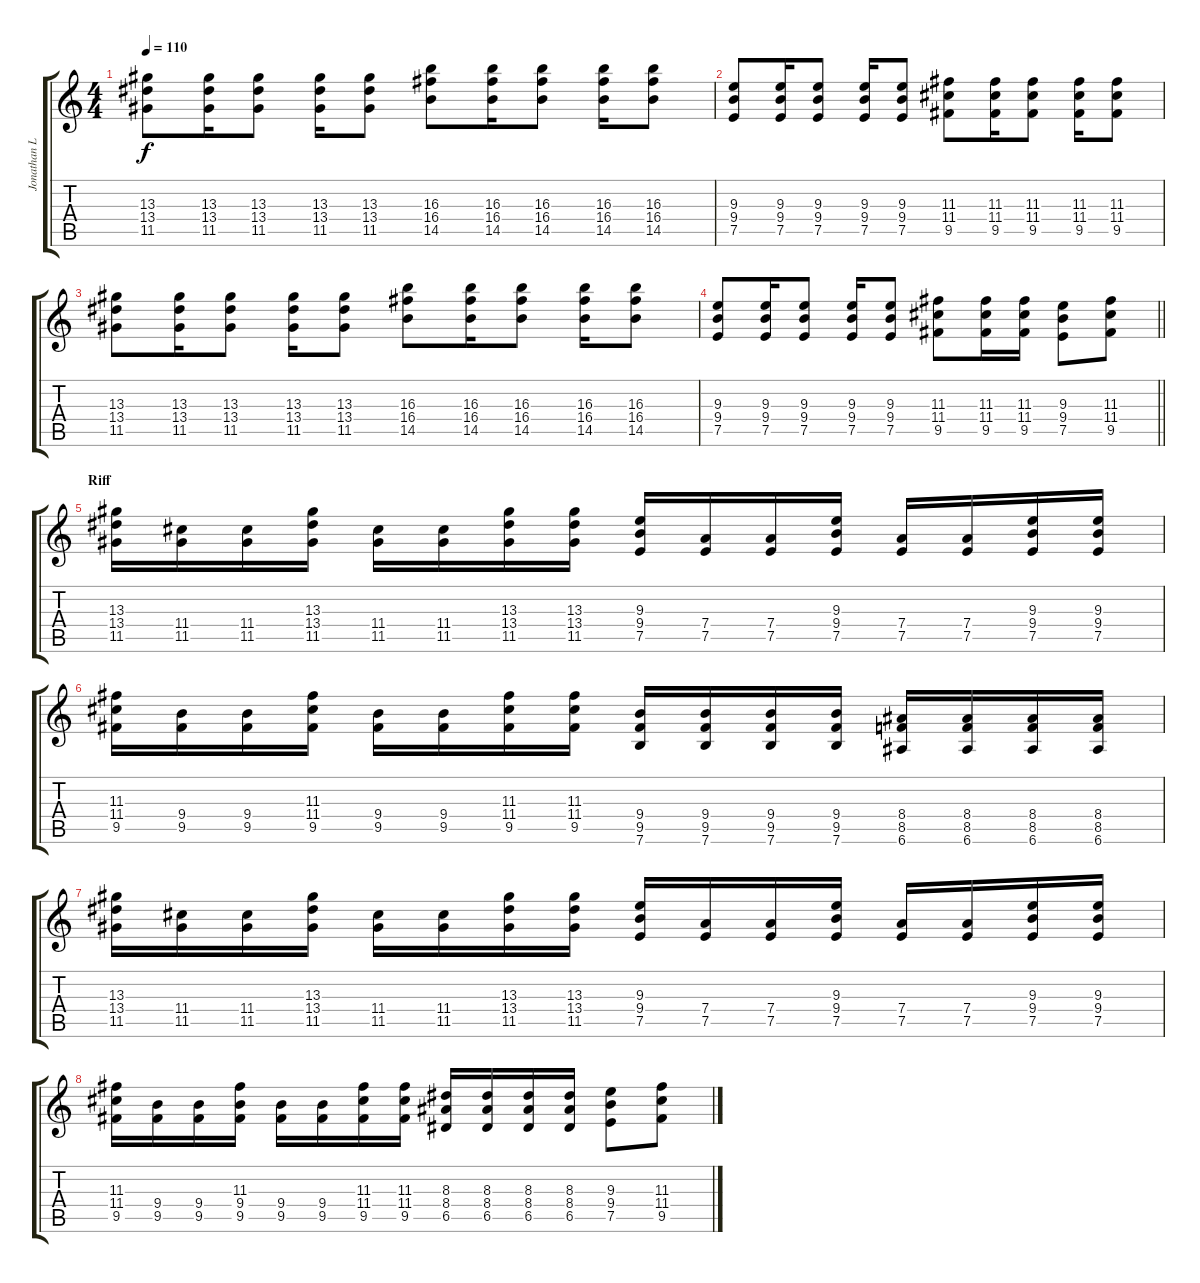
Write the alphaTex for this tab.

\track ("Jonathan Le Landais" "Jonathan L") {instrument distortionguitar}
\staff {score tabs}
\tuning (E4 B3 G3 D3 A2 E2) {hide}
\ts (4 4)
\tempo 110
\clef g2
\ks c
(13.3 13.4 11.5).8{dy f} (13.3 13.4 11.5).16 (13.3 13.4 11.5).8 (13.3 13.4 11.5).16 (13.3 13.4 11.5).8 (16.3 16.4 14.5).8 (16.3 16.4 14.5).16 (16.3 16.4 14.5).8 (16.3 16.4 14.5).16 (16.3 16.4 14.5).8 |
(9.3 9.4 7.5).8 (9.3 9.4 7.5).16 (9.3 9.4 7.5).8 (9.3 9.4 7.5).16 (9.3 9.4 7.5).8 (11.3 11.4 9.5).8 (11.3 11.4 9.5).16 (11.3 11.4 9.5).8 (11.3 11.4 9.5).16 (11.3 11.4 9.5).8 |
(13.3 13.4 11.5).8 (13.3 13.4 11.5).16 (13.3 13.4 11.5).8 (13.3 13.4 11.5).16 (13.3 13.4 11.5).8 (16.3 16.4 14.5).8 (16.3 16.4 14.5).16 (16.3 16.4 14.5).8 (16.3 16.4 14.5).16 (16.3 16.4 14.5).8 |
\barLineRight lightlight
(9.3 9.4 7.5).8 (9.3 9.4 7.5).16 (9.3 9.4 7.5).8 (9.3 9.4 7.5).16 (9.3 9.4 7.5).8 (11.3 11.4 9.5).8 (11.3 11.4 9.5).16 (11.3 11.4 9.5).16 (9.3 9.4 7.5).8 (11.3 11.4 9.5).8 |
\section ("" "Riff")
(13.3 13.4 11.5).16 (11.4 11.5).16 (11.4 11.5).16 (13.3 13.4 11.5).16 (11.4 11.5).16 (11.4 11.5).16 (13.3 13.4 11.5).16 (13.3 13.4 11.5).16 (9.3 9.4 7.5).16 (7.4 7.5).16 (7.4 7.5).16 (9.3 9.4 7.5).16 (7.4 7.5).16 (7.4 7.5).16 (9.3 9.4 7.5).16 (9.3 9.4 7.5).16 |
(11.3 11.4 9.5).16 (9.4 9.5).16 (9.4 9.5).16 (11.3 11.4 9.5).16 (9.4 9.5).16 (9.4 9.5).16 (11.3 11.4 9.5).16 (11.3 11.4 9.5).16 (9.4 9.5 7.6).16 (9.4 9.5 7.6).16 (9.4 9.5 7.6).16 (9.4 9.5 7.6).16 (8.4 8.5 6.6).16 (8.4 8.5 6.6).16 (8.4 8.5 6.6).16 (8.4 8.5 6.6).16 |
(13.3 13.4 11.5).16 (11.4 11.5).16 (11.4 11.5).16 (13.3 13.4 11.5).16 (11.4 11.5).16 (11.4 11.5).16 (13.3 13.4 11.5).16 (13.3 13.4 11.5).16 (9.3 9.4 7.5).16 (7.4 7.5).16 (7.4 7.5).16 (9.3 9.4 7.5).16 (7.4 7.5).16 (7.4 7.5).16 (9.3 9.4 7.5).16 (9.3 9.4 7.5).16 |
(11.3 11.4 9.5).16 (9.4 9.5).16 (9.4 9.5).16 (11.3 9.4 9.5).16 (9.4 9.5).16 (9.4 9.5).16 (11.3 11.4 9.5).16 (11.3 11.4 9.5).16 (8.3 8.4 6.5).16 (8.3 8.4 6.5).16 (8.3 8.4 6.5).16 (8.3 8.4 6.5).16 (9.3 9.4 7.5).8 (11.3 11.4 9.5).8
